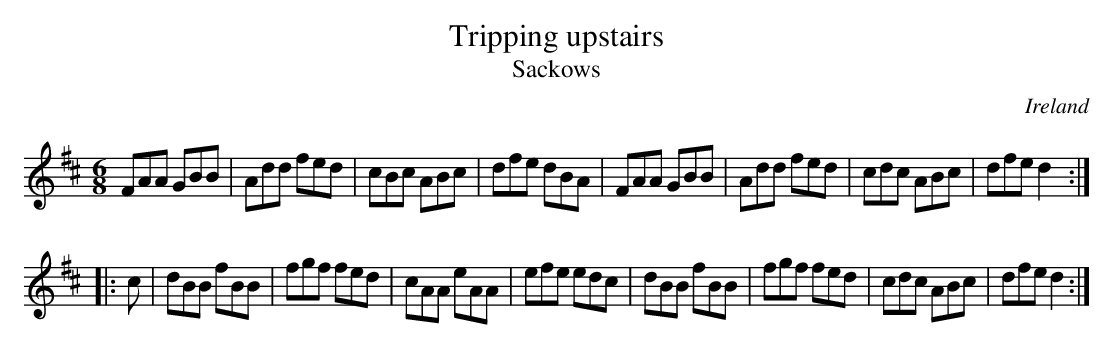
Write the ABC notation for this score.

X:1
T:Tripping upstairs
T:Sackows
O:Ireland
M:6/8
K:D
FAA GBB|Add fed|cBc ABc|dfe dBA|\
FAA GBB|Add fed|cdc ABc|dfe d2::
c|\
dBB fBB|fgf fed|cAA eAA|efe edc|\
dBB fBB|fgf fed|cdc ABc|dfe d2:|
